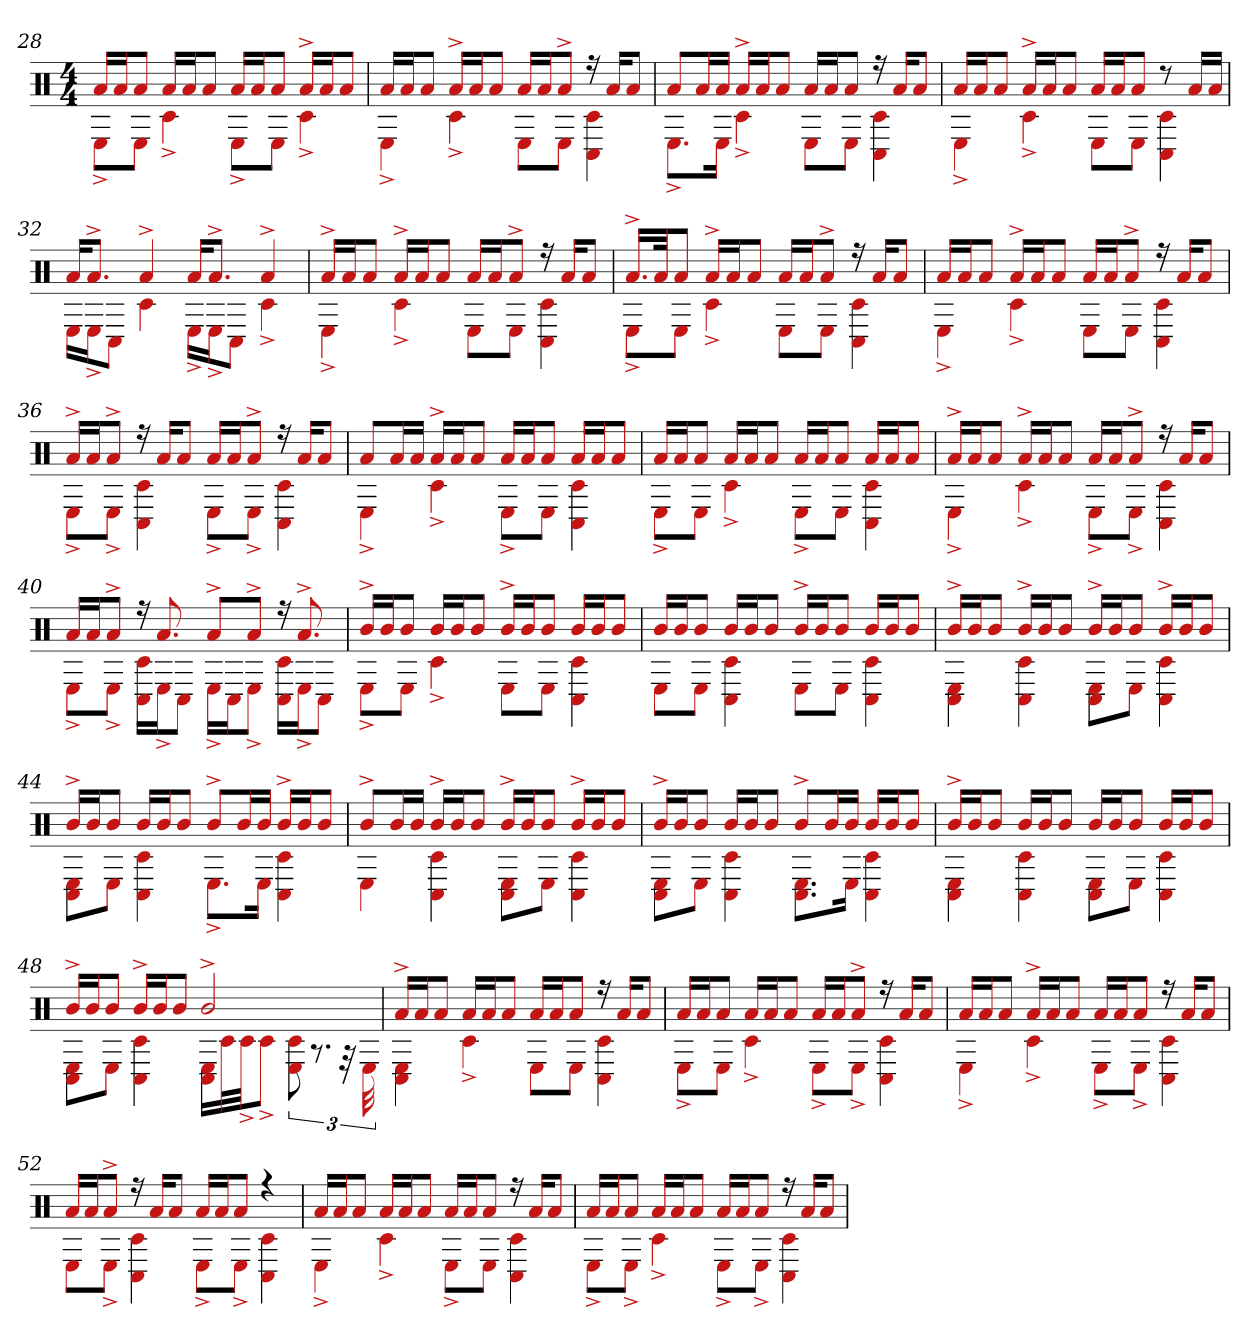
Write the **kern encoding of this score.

**kern
*part1
*staff1
*clefX
*k[]
*M4/4
=28
*^
16aLL	8E^L
16aJ	.
8aJ	8EJ
16aLL	4c#^
16aJ	.
8aJ	.
16aLL	8E^L
16aJ	.
8aJ	8EJ
16a^LL	4c#^
16aJ	.
8aJ	.
=29	=29
16aLL	4E^
16aJ	.
8aJ	.
16a^LL	4c#^
16aJ	.
8aJ	.
16aLL	8EL
16aJ	.
8a^J	8EJ
16r	4C# 4c#
16aKL	.
8aJ	.
=30	=30
8aL	8.E^L
16aL	.
16aJJ	16EJk
16a^LL	4c#^
16aJ	.
8aJ	.
16aLL	8EL
16aJ	.
8aJ	8EJ
16r	4C# 4c#
16aKL	.
8aJ	.
=31	=31
16aLL	4E^
16aJ	.
8aJ	.
16a^LL	4c#^
16aJ	.
8aJ	.
16aLL	8EL
16aJ	.
8aJ	8EJ
8r	4C# 4c#
16aLL	.
16aJJ	.
=32	=32
16aKL	16ELL
8.a^J	16E^J
.	8C#J
4a^	4c#
16aKL	16E^LL
8.a^J	16E^J
.	8C#J
4a^	4c#^
=33	=33
16a^LL	4E^
16aJ	.
8aJ	.
16a^LL	4c#^
16aJ	.
8aJ	.
16aLL	8EL
16aJ	.
8a^J	8EJ
16r	4C# 4c#
16aKL	.
8aJ	.
=34	=34
16.a^LL	8E^L
32aJk	.
8aJ	8EJ
16a^LL	4c#^
16aJ	.
8aJ	.
16aLL	8EL
16aJ	.
8a^J	8EJ
16r	4C# 4c#
16aKL	.
8aJ	.
=35	=35
16aLL	4E^
16aJ	.
8aJ	.
16a^LL	4c#^
16aJ	.
8aJ	.
16aLL	8EL
16aJ	.
8a^J	8EJ
16r	4C# 4c#
16aKL	.
8aJ	.
=36	=36
16a^LL	8E^L
16aJ	.
8a^J	8E^J
16r	4C# 4c#
16aKL	.
8aJ	.
16aLL	8E^L
16aJ	.
8a^J	8E^J
16r	4c# 4C#
16aKL	.
8aJ	.
=37	=37
8aL	4E^
16aL	.
16aJJ	.
16a^LL	4c#^
16aJ	.
8aJ	.
16aLL	8E^L
16aJ	.
8aJ	8EJ
16aLL	4C# 4c#
16aJ	.
8aJ	.
=38	=38
16aLL	8E^L
16aJ	.
8aJ	8EJ
16aLL	4c#^
16aJ	.
8aJ	.
16aLL	8E^L
16aJ	.
8aJ	8EJ
16aLL	4C# 4c#
16aJ	.
8aJ	.
=39	=39
16a^LL	4E^
16aJ	.
8aJ	.
16a^LL	4c#^
16aJ	.
8aJ	.
16aLL	8E^L
16aJ	.
8a^J	8E^J
16r	4C# 4c#
16aKL	.
8aJ	.
=40	=40
16aLL	8E^L
16aJ	.
8a^J	8E^J
16r	16C# 16c#LL
8.a	16E^J
.	8C#J
8a^L	16E^LL
.	16C#J
8a^J	8E^J
16r	16C# 16c#LL
8.a^	16E^J
.	8C#J
=41	=41
16b^LL	8E^L
16bJ	.
8bJ	8EJ
16bLL	4c#^
16bJ	.
8bJ	.
16b^LL	8EL
16bJ	.
8bJ	8EJ
16bLL	4c# 4C#
16bJ	.
8bJ	.
=42	=42
16bLL	8EL
16bJ	.
8bJ	8EJ
16bLL	4C# 4c#
16bJ	.
8bJ	.
16b^LL	8EL
16bJ	.
8bJ	8EJ
16bLL	4C# 4c#
16bJ	.
8bJ	.
=43	=43
16b^LL	4E 4C#
16bJ	.
8bJ	.
16b^LL	4C# 4c#
16bJ	.
8bJ	.
16b^LL	8E 8C#L
16bJ	.
8bJ	8EJ
16b^LL	4C# 4c#
16bJ	.
8bJ	.
=44	=44
16b^LL	8E 8C#L
16bJ	.
8bJ	8EJ
16bLL	4C# 4c#
16bJ	.
8bJ	.
8b^L	8.E^L
16bL	.
16bJJ	16EJk
16b^LL	4C# 4c#
16bJ	.
8bJ	.
=45	=45
8b^L	4E
16bL	.
16bJJ	.
16b^LL	4C# 4c#
16bJ	.
8bJ	.
16b^LL	8E 8C#L
16bJ	.
8bJ	8EJ
16b^LL	4C# 4c#
16bJ	.
8bJ	.
=46	=46
16b^LL	8E 8C#L
16bJ	.
8bJ	8EJ
16bLL	4C# 4c#
16bJ	.
8bJ	.
8b^L	8.E 8.C#L
16bL	.
16bJJ	16EJk
16bLL	4C# 4c#
16bJ	.
8bJ	.
=47	=47
16b^LL	4E 4C#
16bJ	.
8bJ	.
16bLL	4c# 4C#
16bJ	.
8bJ	.
16bLL	8E 8C#L
16bJ	.
8bJ	8EJ
16bLL	4C# 4c#
16bJ	.
8bJ	.
=48	=48
16b^LL	8E 8C#L
16bJ	.
8bJ	8EJ
16b^LL	4C# 4c#
16bJ	.
8bJ	.
2b^	16E 16C#LL
.	32c#L
.	32c#^JJ
.	8c#^J
.	12c# 12E
.	12.r
.	48r
.	48E
=49	=49
16a^LL	4E 4C#
16aJ	.
8aJ	.
16aLL	4c#^
16aJ	.
8aJ	.
16aLL	8EL
16aJ	.
8aJ	8EJ
16r	4C# 4c#
16aKL	.
8aJ	.
=50	=50
16aLL	8E^L
16aJ	.
8aJ	8EJ
16aLL	4c#^
16aJ	.
8aJ	.
16aLL	8E^L
16aJ	.
8a^J	8E^J
16r	4C# 4c#
16aKL	.
8aJ	.
=51	=51
16aLL	4E^
16aJ	.
8aJ	.
16a^LL	4c#^
16aJ	.
8aJ	.
16aLL	8E^L
16aJ	.
8aJ	8E^J
16r	4c# 4C#
16aKL	.
8aJ	.
=52	=52
16aLL	8EL
16aJ	.
8a^J	8E^J
16r	4C# 4c#
16aKL	.
8aJ	.
16aLL	8E^L
16aJ	.
8aJ	8E^J
4r	4C# 4c#
=53	=53
16aLL	4E^
16aJ	.
8aJ	.
16aLL	4c#^
16aJ	.
8aJ	.
16aLL	8E^L
16aJ	.
8aJ	8EJ
16r	4C# 4c#
16aKL	.
8aJ	.
=54	=54
16aLL	8E^L
16aJ	.
8aJ	8E^J
16aLL	4c#^
16aJ	.
8aJ	.
16aLL	8E^L
16aJ	.
8aJ	8E^J
16r	4c# 4C#
16aKL	.
8aJ	.
*v	*v
=
*-
